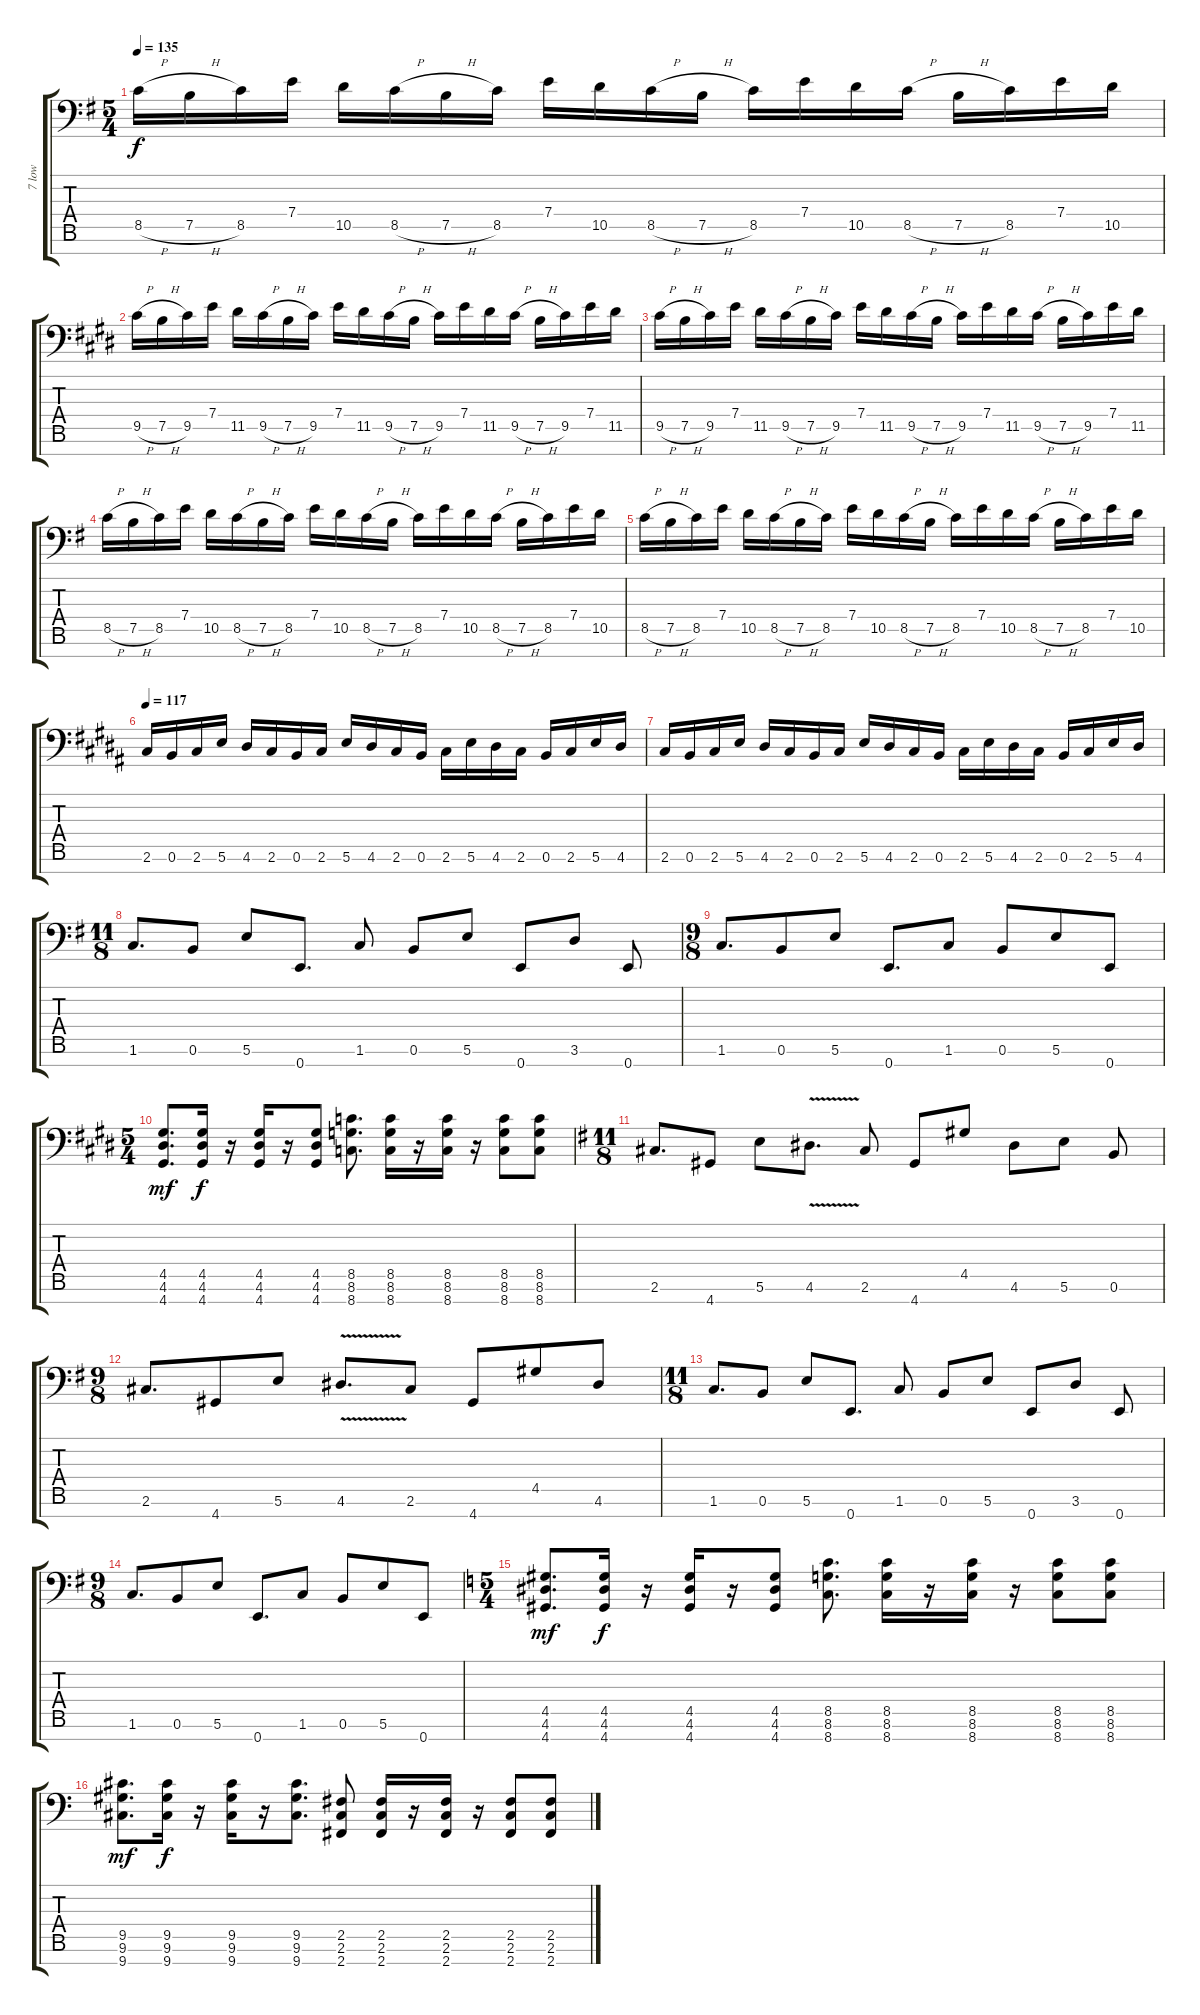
\track ("7 low" "7 low") {instrument distortionguitar}
\staff {score tabs}
\tuning (B3 G3 D3 A2 E2 B1 E1) {hide}
\ts (5 4)
\tempo 135
\clef f4
\ks g
8.5{h}.16{dy f} 7.5{h}.16 8.5.16 7.4.16 10.5.16 8.5{h}.16 7.5{h}.16 8.5.16 7.4.16 10.5.16 8.5{h}.16 7.5{h}.16 8.5.16 7.4.16 10.5.16 8.5{h}.16 7.5{h}.16 8.5.16 7.4.16 10.5.16 |
\ks e
9.5{h}.16 7.5{h}.16 9.5.16 7.4.16 11.5.16 9.5{h}.16 7.5{h}.16 9.5.16 7.4.16 11.5.16 9.5{h}.16 7.5{h}.16 9.5.16 7.4.16 11.5.16 9.5{h}.16 7.5{h}.16 9.5.16 7.4.16 11.5.16 |
9.5{h}.16 7.5{h}.16 9.5.16 7.4.16 11.5.16 9.5{h}.16 7.5{h}.16 9.5.16 7.4.16 11.5.16 9.5{h}.16 7.5{h}.16 9.5.16 7.4.16 11.5.16 9.5{h}.16 7.5{h}.16 9.5.16 7.4.16 11.5.16 |
\ks g
8.5{h}.16 7.5{h}.16 8.5.16 7.4.16 10.5.16 8.5{h}.16 7.5{h}.16 8.5.16 7.4.16 10.5.16 8.5{h}.16 7.5{h}.16 8.5.16 7.4.16 10.5.16 8.5{h}.16 7.5{h}.16 8.5.16 7.4.16 10.5.16 |
8.5{h}.16 7.5{h}.16 8.5.16 7.4.16 10.5.16 8.5{h}.16 7.5{h}.16 8.5.16 7.4.16 10.5.16 8.5{h}.16 7.5{h}.16 8.5.16 7.4.16 10.5.16 8.5{h}.16 7.5{h}.16 8.5.16 7.4.16 10.5.16 |
\tempo 117
\ks b
2.6.16{volume 16 instrument distortionguitar} 0.6.16 2.6.16 5.6.16 4.6.16 2.6.16 0.6.16 2.6.16 5.6.16 4.6.16 2.6.16 0.6.16 2.6.16 5.6.16 4.6.16 2.6.16 0.6.16 2.6.16 5.6.16 4.6.16 |
2.6.16 0.6.16 2.6.16 5.6.16 4.6.16 2.6.16 0.6.16 2.6.16 5.6.16 4.6.16 2.6.16 0.6.16 2.6.16 5.6.16 4.6.16 2.6.16 0.6.16 2.6.16 5.6.16 4.6.16 |
\ts (11 8)
\ks g
1.6.8{d} 0.6.8 5.6.8 0.7.8{d} 1.6.8 0.6.8 5.6.8 0.7.8 3.6.8 0.7.8 |
\ts (9 8)
1.6.8{d} 0.6.8 5.6.8 0.7.8{d} 1.6.8 0.6.8 5.6.8 0.7.8 |
\ts (5 4)
\ks e
(4.5 4.6 4.7).8{d dy mf} (4.5 4.6 4.7).16{dy f} r.16 (4.5 4.6 4.7).16 r.16 (4.5 4.6 4.7).8 (8.5 8.6 8.7).8{d} (8.5 8.6 8.7).16 r.16 (8.5 8.6 8.7).16 r.16 (8.5 8.6 8.7).8 (8.5 8.6 8.7).8 |
\ts (11 8)
\ks g
2.6.8{d} 4.7.8 5.6.8 4.6{v}.8{d} 2.6.8 4.7.8 4.5.8 4.6.8 5.6.8 0.6.8 |
\ts (9 8)
2.6.8{d} 4.7.8 5.6.8 4.6{v}.8{d} 2.6.8 4.7.8 4.5.8 4.6.8 |
\ts (11 8)
1.6.8{d} 0.6.8 5.6.8 0.7.8{d} 1.6.8 0.6.8 5.6.8 0.7.8 3.6.8 0.7.8 |
\ts (9 8)
1.6.8{d} 0.6.8 5.6.8 0.7.8{d} 1.6.8 0.6.8 5.6.8 0.7.8 |
\ts (5 4)
\ks c
(4.5 4.6 4.7).8{d dy mf} (4.5 4.6 4.7).16{dy f} r.16 (4.5 4.6 4.7).16 r.16 (4.5 4.6 4.7).8 (8.5 8.6 8.7).8{d} (8.5 8.6 8.7).16 r.16 (8.5 8.6 8.7).16 r.16 (8.5 8.6 8.7).8 (8.5 8.6 8.7).8 |
(9.5 9.6 9.7).8{d dy mf} (9.5 9.6 9.7).16{dy f} r.16 (9.5 9.6 9.7).16 r.16 (9.5 9.6 9.7).8{d} (2.5 2.6 2.7).8 (2.5 2.6 2.7).16 r.16 (2.5 2.6 2.7).16 r.16 (2.5 2.6 2.7).8 (2.5 2.6 2.7).8
